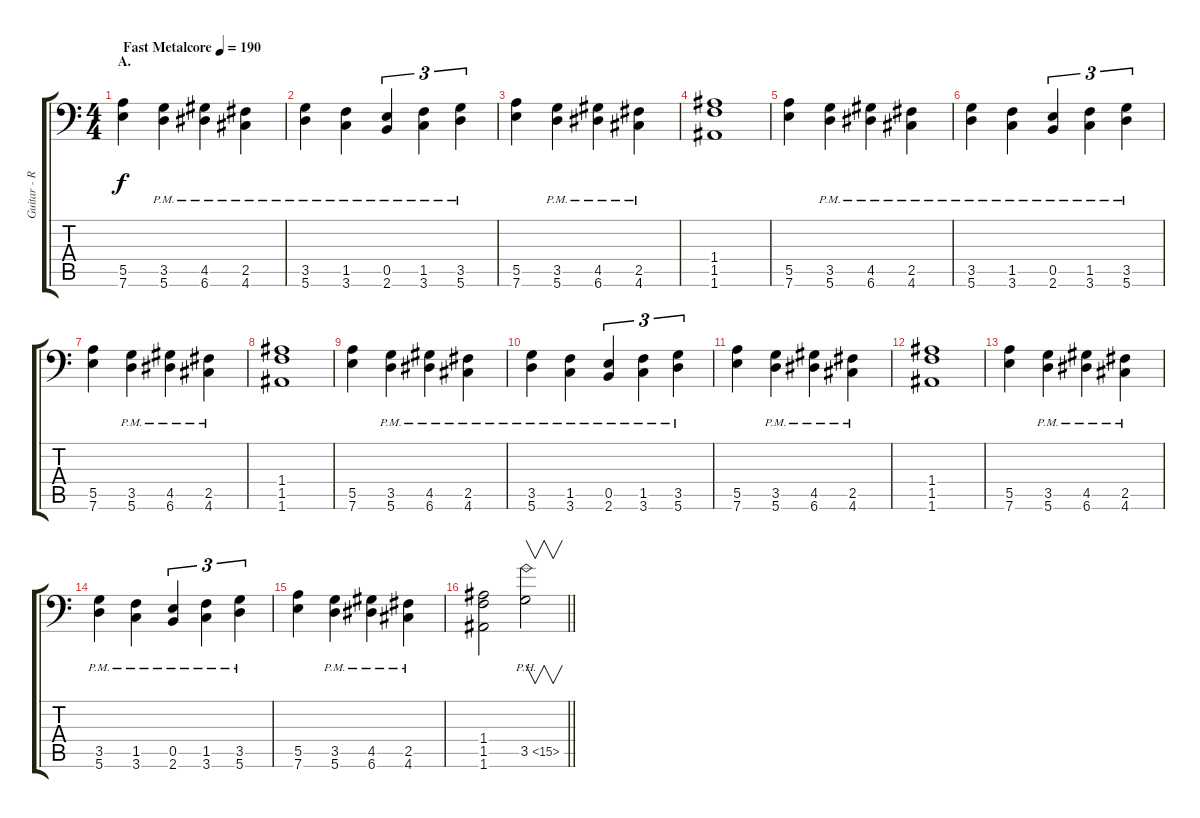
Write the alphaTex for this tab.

\track ("Guitar - Right" "Guitar - R") {instrument distortionguitar}
\staff {score tabs}
\tuning (B3 Gb3 D3 A2 E2 A1) {hide}
\ts (4 4)
\section ("" "A.")
\tempo (190 "Fast Metalcore")
\clef f4
\ks c
(5.5 7.6).4{dy f instrument distortionguitar} (3.5{pm} 5.6{pm}).4 (4.5{pm} 6.6{pm}).4 (2.5{pm} 4.6{pm}).4 |
(3.5{pm} 5.6{pm}).4 (1.5{pm} 3.6{pm}).4 (0.5{pm} 2.6{pm}).4{tu (3 2)} (1.5{pm} 3.6{pm}).4{tu (3 2)} (3.5{pm} 5.6{pm}).4{tu (3 2)} |
(5.5 7.6).4 (3.5{pm} 5.6{pm}).4 (4.5{pm} 6.6{pm}).4 (2.5{pm} 4.6{pm}).4 |
(1.4 1.5 1.6).1 |
(5.5 7.6).4 (3.5{pm} 5.6{pm}).4 (4.5{pm} 6.6{pm}).4 (2.5{pm} 4.6{pm}).4 |
(3.5{pm} 5.6{pm}).4 (1.5{pm} 3.6{pm}).4 (0.5{pm} 2.6{pm}).4{tu (3 2)} (1.5{pm} 3.6{pm}).4{tu (3 2)} (3.5{pm} 5.6{pm}).4{tu (3 2)} |
(5.5 7.6).4 (3.5{pm} 5.6{pm}).4 (4.5{pm} 6.6{pm}).4 (2.5{pm} 4.6{pm}).4 |
(1.4 1.5 1.6).1 |
(5.5 7.6).4 (3.5{pm} 5.6{pm}).4 (4.5{pm} 6.6{pm}).4 (2.5{pm} 4.6{pm}).4 |
(3.5{pm} 5.6{pm}).4 (1.5{pm} 3.6{pm}).4 (0.5{pm} 2.6{pm}).4{tu (3 2)} (1.5{pm} 3.6{pm}).4{tu (3 2)} (3.5{pm} 5.6{pm}).4{tu (3 2)} |
(5.5 7.6).4 (3.5{pm} 5.6{pm}).4 (4.5{pm} 6.6{pm}).4 (2.5{pm} 4.6{pm}).4 |
(1.4 1.5 1.6).1 |
(5.5 7.6).4 (3.5{pm} 5.6{pm}).4 (4.5{pm} 6.6{pm}).4 (2.5{pm} 4.6{pm}).4 |
(3.5{pm} 5.6{pm}).4 (1.5{pm} 3.6{pm}).4 (0.5{pm} 2.6{pm}).4{tu (3 2)} (1.5{pm} 3.6{pm}).4{tu (3 2)} (3.5{pm} 5.6{pm}).4{tu (3 2)} |
(5.5 7.6).4 (3.5{pm} 5.6{pm}).4 (4.5{pm} 6.6{pm}).4 (2.5{pm} 4.6{pm}).4 |
\barLineRight lightlight
(1.4 1.5 1.6).2 3.5{ph 12}.2{v}
